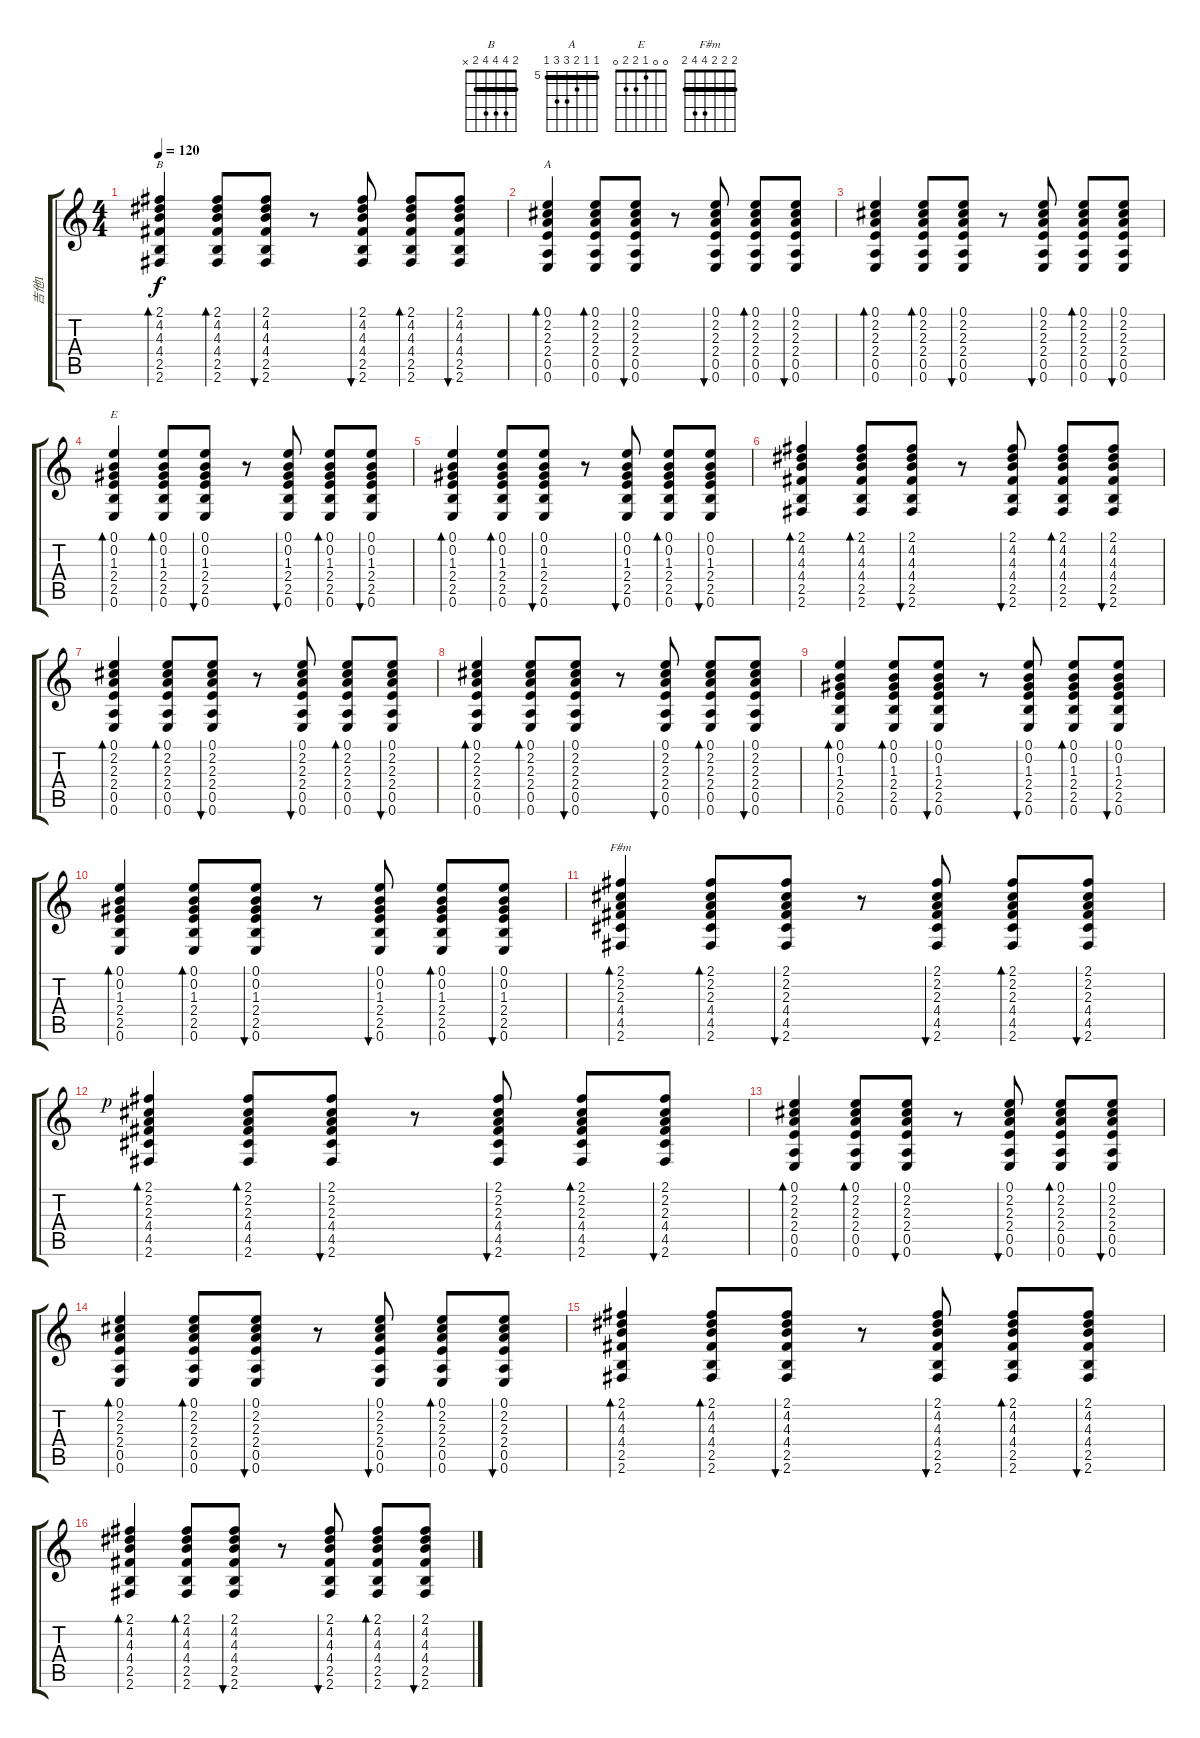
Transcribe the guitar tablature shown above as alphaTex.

\track ("吉他1" "吉他1") {instrument acousticguitarsteel}
\staff {score tabs}
\tuning (E4 B3 G3 D3 A2 E2) {hide}
\chord ("B" 2 4 4 4 2 x) {barre 2}
\chord ("A" 5 5 6 7 7 5) {firstfret 5 barre 5}
\chord ("E" 0 0 1 2 2 0)
\chord ("F#m" 2 2 2 4 4 2) {barre 2}
\ts (4 4)
\tempo 120
\clef g2
\ks c
(2.1 4.2 4.3 4.4 2.5 2.6).4{bd 30 ch "B" dy f} (2.1 4.2 4.3 4.4 2.5 2.6).8{bd 30} (2.1 4.2 4.3 4.4 2.5 2.6).8{bu 30} r.8 (2.1 4.2 4.3 4.4 2.5 2.6).8{bu 30} (2.1 4.2 4.3 4.4 2.5 2.6).8{bd 30} (2.1 4.2 4.3 4.4 2.5 2.6).8{bu 30} |
(0.1 2.2 2.3 2.4 0.5 0.6).4{bd 30 ch "A"} (0.1 2.2 2.3 2.4 0.5 0.6).8{bd 30} (0.1 2.2 2.3 2.4 0.5 0.6).8{bu 30} r.8 (0.1 2.2 2.3 2.4 0.5 0.6).8{bu 30} (0.1 2.2 2.3 2.4 0.5 0.6).8{bd 30} (0.1 2.2 2.3 2.4 0.5 0.6).8{bu 30} |
(0.1 2.2 2.3 2.4 0.5 0.6).4{bd 30} (0.1 2.2 2.3 2.4 0.5 0.6).8{bd 30} (0.1 2.2 2.3 2.4 0.5 0.6).8{bu 30} r.8 (0.1 2.2 2.3 2.4 0.5 0.6).8{bu 30} (0.1 2.2 2.3 2.4 0.5 0.6).8{bd 30} (0.1 2.2 2.3 2.4 0.5 0.6).8{bu 30} |
(0.1 0.2 1.3 2.4 2.5 0.6).4{bd 30 ch "E"} (0.1 0.2 1.3 2.4 2.5 0.6).8{bd 30} (0.1 0.2 1.3 2.4 2.5 0.6).8{bu 30} r.8 (0.1 0.2 1.3 2.4 2.5 0.6).8{bu 30} (0.1 0.2 1.3 2.4 2.5 0.6).8{bd 30} (0.1 0.2 1.3 2.4 2.5 0.6).8{bu 30} |
(0.1 0.2 1.3 2.4 2.5 0.6).4{bd 30} (0.1 0.2 1.3 2.4 2.5 0.6).8{bd 30} (0.1 0.2 1.3 2.4 2.5 0.6).8{bu 30} r.8 (0.1 0.2 1.3 2.4 2.5 0.6).8{bu 30} (0.1 0.2 1.3 2.4 2.5 0.6).8{bd 30} (0.1 0.2 1.3 2.4 2.5 0.6).8{bu 30} |
(2.1 4.2 4.3 4.4 2.5 2.6).4{bd 30} (2.1 4.2 4.3 4.4 2.5 2.6).8{bd 30} (2.1 4.2 4.3 4.4 2.5 2.6).8{bu 30} r.8 (2.1 4.2 4.3 4.4 2.5 2.6).8{bu 30} (2.1 4.2 4.3 4.4 2.5 2.6).8{bd 30} (2.1 4.2 4.3 4.4 2.5 2.6).8{bu 30} |
(0.1 2.2 2.3 2.4 0.5 0.6).4{bd 30} (0.1 2.2 2.3 2.4 0.5 0.6).8{bd 30} (0.1 2.2 2.3 2.4 0.5 0.6).8{bu 30} r.8 (0.1 2.2 2.3 2.4 0.5 0.6).8{bu 30} (0.1 2.2 2.3 2.4 0.5 0.6).8{bd 30} (0.1 2.2 2.3 2.4 0.5 0.6).8{bu 30} |
(0.1 2.2 2.3 2.4 0.5 0.6).4{bd 30} (0.1 2.2 2.3 2.4 0.5 0.6).8{bd 30} (0.1 2.2 2.3 2.4 0.5 0.6).8{bu 30} r.8 (0.1 2.2 2.3 2.4 0.5 0.6).8{bu 30} (0.1 2.2 2.3 2.4 0.5 0.6).8{bd 30} (0.1 2.2 2.3 2.4 0.5 0.6).8{bu 30} |
(0.1 0.2 1.3 2.4 2.5 0.6).4{bd 30} (0.1 0.2 1.3 2.4 2.5 0.6).8{bd 30} (0.1 0.2 1.3 2.4 2.5 0.6).8{bu 30} r.8 (0.1 0.2 1.3 2.4 2.5 0.6).8{bu 30} (0.1 0.2 1.3 2.4 2.5 0.6).8{bd 30} (0.1 0.2 1.3 2.4 2.5 0.6).8{bu 30} |
(0.1 0.2 1.3 2.4 2.5 0.6).4{bd 30} (0.1 0.2 1.3 2.4 2.5 0.6).8{bd 30} (0.1 0.2 1.3 2.4 2.5 0.6).8{bu 30} r.8 (0.1 0.2 1.3 2.4 2.5 0.6).8{bu 30} (0.1 0.2 1.3 2.4 2.5 0.6).8{bd 30} (0.1 0.2 1.3 2.4 2.5 0.6).8{bu 30} |
(2.1 2.2 2.3 4.4 4.5 2.6).4{bd 30 ch "F#m"} (2.1 2.2 2.3 4.4 4.5 2.6).8{bd 30} (2.1 2.2 2.3 4.4 4.5 2.6).8{bu 30} r.8 (2.1 2.2 2.3 4.4 4.5 2.6).8{bu 30} (2.1 2.2 2.3 4.4 4.5 2.6).8{bd 30} (2.1 2.2 2.3 4.4 4.5 2.6).8{bu 30} |
(2.1{rf 1} 2.2 2.3 4.4 4.5 2.6).4{bd 30} (2.1 2.2 2.3 4.4 4.5 2.6).8{bd 30} (2.1 2.2 2.3 4.4 4.5 2.6).8{bu 30} r.8 (2.1 2.2 2.3 4.4 4.5 2.6).8{bu 30} (2.1 2.2 2.3 4.4 4.5 2.6).8{bd 30} (2.1 2.2 2.3 4.4 4.5 2.6).8{bu 30} |
(0.1 2.2 2.3 2.4 0.5 0.6).4{bd 30} (0.1 2.2 2.3 2.4 0.5 0.6).8{bd 30} (0.1 2.2 2.3 2.4 0.5 0.6).8{bu 30} r.8 (0.1 2.2 2.3 2.4 0.5 0.6).8{bu 30} (0.1 2.2 2.3 2.4 0.5 0.6).8{bd 30} (0.1 2.2 2.3 2.4 0.5 0.6).8{bu 30} |
(0.1 2.2 2.3 2.4 0.5 0.6).4{bd 30} (0.1 2.2 2.3 2.4 0.5 0.6).8{bd 30} (0.1 2.2 2.3 2.4 0.5 0.6).8{bu 30} r.8 (0.1 2.2 2.3 2.4 0.5 0.6).8{bu 30} (0.1 2.2 2.3 2.4 0.5 0.6).8{bd 30} (0.1 2.2 2.3 2.4 0.5 0.6).8{bu 30} |
(2.1 4.2 4.3 4.4 2.5 2.6).4{bd 30} (2.1 4.2 4.3 4.4 2.5 2.6).8{bd 30} (2.1 4.2 4.3 4.4 2.5 2.6).8{bu 30} r.8 (2.1 4.2 4.3 4.4 2.5 2.6).8{bu 30} (2.1 4.2 4.3 4.4 2.5 2.6).8{bd 30} (2.1 4.2 4.3 4.4 2.5 2.6).8{bu 30} |
(2.1 4.2 4.3 4.4 2.5 2.6).4{bd 30} (2.1 4.2 4.3 4.4 2.5 2.6).8{bd 30} (2.1 4.2 4.3 4.4 2.5 2.6).8{bu 30} r.8 (2.1 4.2 4.3 4.4 2.5 2.6).8{bu 30} (2.1 4.2 4.3 4.4 2.5 2.6).8{bd 30} (2.1 4.2 4.3 4.4 2.5 2.6).8{bu 30}
